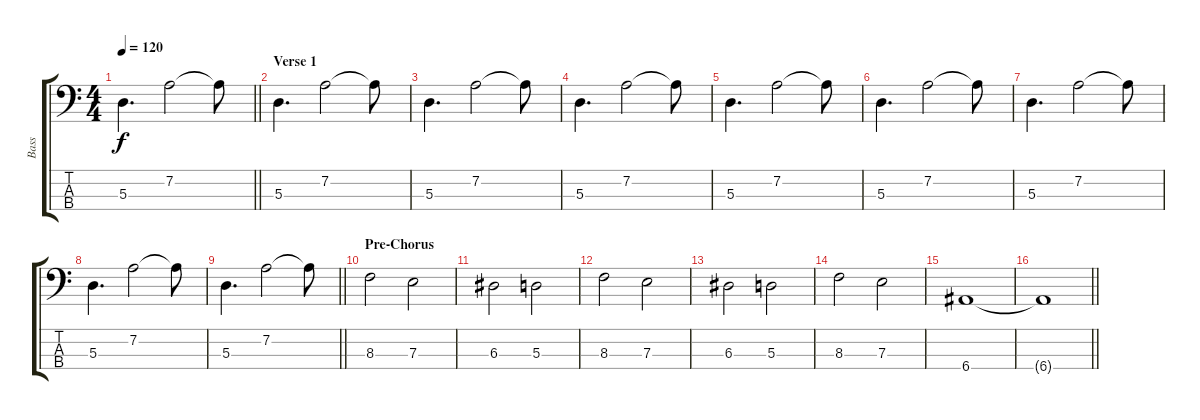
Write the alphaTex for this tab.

\track ("Bass" "Bass") {instrument electricbassfinger}
\staff {score tabs}
\tuning (G2 D2 A1 E1) {hide}
\ts (4 4)
\tempo 120
\clef f4
\barLineRight lightlight
\ks c
5.3.4{d dy f} 7.2.2 7.2{t}.8 |
\section ("" "Verse 1")
5.3.4{d} 7.2.2 7.2{t}.8 |
5.3.4{d} 7.2.2 7.2{t}.8 |
5.3.4{d} 7.2.2 7.2{t}.8 |
5.3.4{d} 7.2.2 7.2{t}.8 |
5.3.4{d} 7.2.2 7.2{t}.8 |
5.3.4{d} 7.2.2 7.2{t}.8 |
5.3.4{d} 7.2.2 7.2{t}.8 |
\barLineRight lightlight
5.3.4{d} 7.2.2 7.2{t}.8 |
\section ("" "Pre-Chorus")
8.3.2 7.3.2 |
6.3.2 5.3.2 |
8.3.2 7.3.2 |
6.3.2 5.3.2 |
8.3.2 7.3.2 |
6.4.1 |
\barLineRight lightlight
6.4{t}.1
